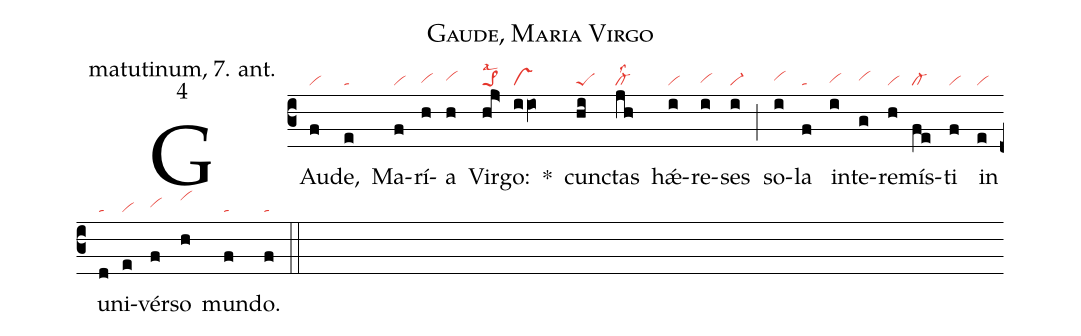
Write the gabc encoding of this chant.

name: Gaude, Maria Virgo;
office-part: matutinum, 7. ant.;
mode: 4;
nabc-lines: 1;
%%
(c3)
GAu(f|vi)de,(e|ta) Ma(f|vi)rí(h|vihg)a(h|vihh) Vir(hj>|pe>1lsal2)go:(iiO|vs) *()
cun(hi|peS)ctas(jh|cl-lss2) hǽ(i|vi)re(i|vihg)ses(i|vi-) (;)
so(i|vihh)la(f|ta) in(i|vihg)te(g|vihh)re(h|vi)mís(fe|cl-)ti(f|vi) in(e|vi) u(d|ta)ni(e|vi)vér(f|vihh)so(h|vihk) mun(f|ta)do.(f|ta) (::)
